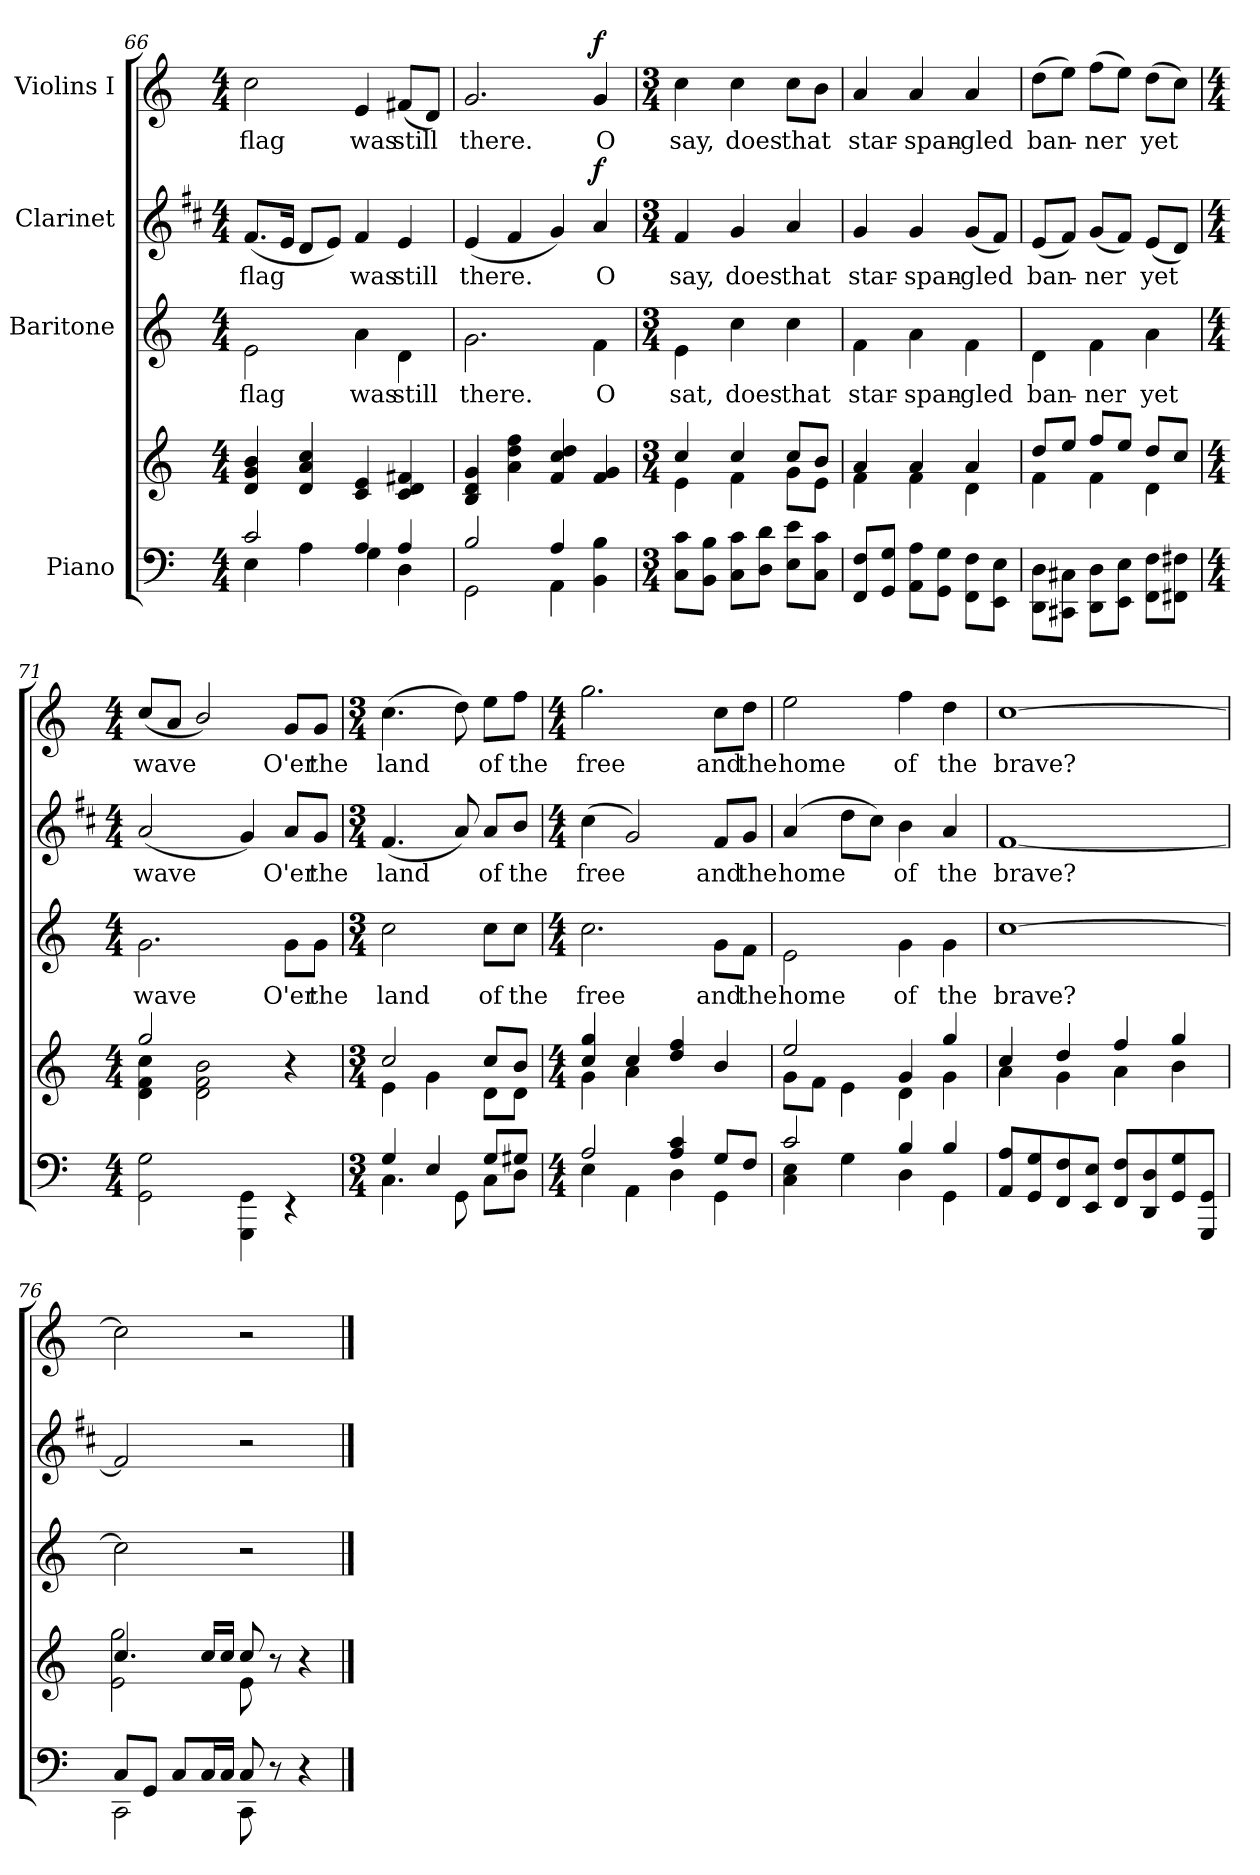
**kern	**kern	**kern	**text	**kern	**text	**dynam	**kern	**text	**dynam
*part4	*part4	*part3	*part3	*part2	*part2	*part2	*part1	*part1	*part1
*staff5	*staff4	*staff3	*staff3	*staff2	*staff2	*staff2	*staff1	*staff1	*staff1
*I"Piano	*	*I"Baritone	*	*I"Clarinet	*	*	*I"Violins I	*	*
*clefF4	*clefG2	*clefG2	*	*clefG2	*	*	*clefG2	*	*
*	*	*ITrd12c21	*	*ITrd1c2	*	*	*	*	*
*k[]	*k[]	*k[]	*	*k[]	*	*	*k[]	*	*
*M4/4	*M4/4	*M4/4	*	*M4/4	*	*	*M4/4	*	*
=66	=66	=66	=66	=66	=66	=66	=66	=66	=66
*^	*	*	*	*	*	*	*	*	*
2c/	4E\	4d/ 4g/ 4b/	2E\	flag	(8.e/L	flag	.	2cc\	flag	.
.	.	.	.	.	16d/Jk	.	.	.	.	.
.	4A\	4d/ 4a/ 4cc/	.	.	8c/L	.	.	.	.	.
.	.	.	.	.	8d/J)	.	.	.	.	.
4A/	4G\	4c/ 4e/	4A\	was	4e/	was	.	4e/	was	.
4A/	4D\	4c/ 4d/ 4f#X/	4D\	still	4d/	still	.	(8f#X/L	still	.
.	.	.	.	.	.	.	.	8d/J)	.	.
=67	=67	=67	=67	=67	=67	=67	=67	=67	=67	=67
2B/	2GG\	4B/ 4d/ 4g/	2.G\	there.	(4d/	there.	.	2.g/	there.	.
.	.	4a\ 4dd\ 4ff\	.	.	4e/	.	.	.	.	.
4A/	4AA\	4f/ 4cc/ 4dd/	.	.	4f/)	.	.	.	.	.
!	!	!	!	!	!	!	!LO:DY:b	!	!	!LO:DY:b
4ryy	4BB\ 4B\	4f/ 4g/	4F\	O	4g/	O	f	4g/	O	f
=68	=68	=68	=68	=68	=68	=68	=68	=68	=68	=68
*M3/4	*	*M3/4	*M3/4	*	*M3/4	*	*	*M3/4	*	*
*	*	*^	*	*	*	*	*	*	*	*
2.ryy	8C\ 8c\L	4cc/	4e\	4E\	sat,	4e/	say,	.	4cc\	say,	.
.	8BB\ 8B\J	.	.	.	.	.	.	.	.	.	.
.	8C\ 8c\L	4cc/	4f\	4c\	does	4f/	does	.	4cc\	does	.
.	8D\ 8d\J	.	.	.	.	.	.	.	.	.	.
.	8E\ 8e\L	8cc/L	8g\L	4c\	that	4g/	that	.	8cc\L	that	.
.	8C\ 8c\J	8b/J	8e\J	.	.	.	.	.	8b\J	.	.
=69	=69	=69	=69	=69	=69	=69	=69	=69	=69	=69	=69
2.ryy	8FF/ 8F/L	4a/	4f\	4F\	-star-	4f/	-star-	.	4a/	-star-	.
.	8GG/ 8G/J	.	.	.	.	.	.	.	.	.	.
.	8AA\ 8A\L	4a/	4f\	4A\	-span-	4f/	-span-	.	4a/	-span-	.
.	8GG\ 8G\J	.	.	.	.	.	.	.	.	.	.
.	8FF\ 8F\L	4a/	4d\	4F\	gled	(8f/L	gled	.	4a/	gled	.
.	8EE\ 8E\J	.	.	.	.	8e/J)	.	.	.	.	.
=70	=70	=70	=70	=70	=70	=70	=70	=70	=70	=70	=70
2.ryy	8DD\ 8D\L	8dd/L	4f\	4D\	-ban-	(8d/L	-ban-	.	(8dd\L	-ban-	.
.	8CC#X\ 8C#X\J	8ee/J	.	.	.	8e/J)	.	.	8ee\J)	.	.
.	8DD\ 8D\L	8ff/L	4f\	4F\	ner	(8f/L	ner	.	(8ff\L	ner	.
.	8EE\ 8E\J	8ee/J	.	.	.	8e/J)	.	.	8ee\J)	.	.
.	8FF\ 8F\L	8dd/L	4d\	4A\	yet	(8d/L	yet	.	(8dd\L	yet	.
.	8FF#X\ 8F#X\J	8cc/J	.	.	.	8c/J)	.	.	8cc\J)	.	.
!!LO:LB:g=z
=71	=71	=71	=71	=71	=71	=71	=71	=71	=71	=71	=71
*M4/4	*	*M4/4	*	*M4/4	*	*M4/4	*	*	*M4/4	*	*
1ryy	2GG\ 2G\	2gg/	4d\ 4f\ 4cc\	2.G\	wave	(2g/	wave	.	(8cc/L	wave	.
.	.	.	.	.	.	.	.	.	8a/J	.	.
.	.	.	2d\ 2f\ 2b\	.	.	.	.	.	2b/)	.	.
.	4GGG\ 4GG\	2ryy	.	.	.	4f/)	.	.	.	.	.
.	4r	.	4r	8G\L	O'er	8g/L	O'er	.	8g/L	O'er	.
.	.	.	.	8G\J	the	8f/J	the	.	8g/J	the	.
=72	=72	=72	=72	=72	=72	=72	=72	=72	=72	=72	=72
*M3/4	*	*M3/4	*	*M3/4	*	*M3/4	*	*	*M3/4	*	*
4G/	4.C\	2cc/	4e\	2c\	land	(4.e/	land	.	(4.cc\	land	.
4E/	.	.	4g\	.	.	.	.	.	.	.	.
.	8GG\	.	.	.	.	8g/)	.	.	8dd\)	.	.
8G/L	8C\L	8cc/L	8d\L	8c\L	of	8g/L	of	.	8ee\L	of	.
8G#X/J	8D\J	8b/J	8d\J	8c\J	the	8a/J	the	.	8ff\J	the	.
=73	=73	=73	=73	=73	=73	=73	=73	=73	=73	=73	=73
*M4/4	*	*M4/4	*	*M4/4	*	*M4/4	*	*	*M4/4	*	*
2A/	4E\	4cc/ 4gg/	4g\	2.c\	free	(4b\	free	.	2.gg\	free	.
.	4AA\	4cc/	4a\	.	.	2f/)	.	.	.	.	.
4A/ 4c/	4D\	4dd/ 4ff/	2ryy	.	.	.	.	.	.	.	.
8G/L	4GG\	4b/	.	8G\L	and	8e/L	and	.	8cc\L	and	.
8F/J	.	.	.	8F\J	the	8f/J	the	.	8dd\J	the	.
=74	=74	=74	=74	=74	=74	=74	=74	=74	=74	=74	=74
2c/	4C\ 4E\	2ee/	8g\L	2E\	home	(4g/	home	.	2ee\	home	.
.	.	.	8f\J	.	.	.	.	.	.	.	.
.	4G\	.	4e\	.	.	8cc\L	.	.	.	.	.
.	.	.	.	.	.	8b\J)	.	.	.	.	.
4B/	4D\	4g/	4d\	4G\	of	4a\	of	.	4ff\	of	.
4B/	4GG\	4gg/	4g\	4G\	the	4g/	the	.	4dd\	the	.
*v	*v	*	*	*	*	*	*	*	*	*	*
=75	=75	=75	=75	=75	=75	=75	=75	=75	=75	=75
8AA/ 8A/L	4cc/	4a\	[1c	brave?	[1e	brave?	.	[1cc	brave?	.
8GG/ 8G/	.	.	.	.	.	.	.	.	.	.
8FF/ 8F/	4dd/	4g\	.	.	.	.	.	.	.	.
8EE/ 8E/J	.	.	.	.	.	.	.	.	.	.
8FF/ 8F/L	4ff/	4a\	.	.	.	.	.	.	.	.
8DD/ 8D/	.	.	.	.	.	.	.	.	.	.
8GG/ 8G/	4gg/	4b\	.	.	.	.	.	.	.	.
8GGG/ 8GG/J	.	.	.	.	.	.	.	.	.	.
=76	=76	=76	=76	=76	=76	=76	=76	=76	=76	=76
*^	*	*	*	*	*	*	*	*	*	*
8C/L	2CC\	4.cc/	2e\ 2gg\	2c\]	.	2e/]	.	.	2cc\]	.	.
8GG/J	.	.	.	.	.	.	.	.	.	.	.
8C/L	.	.	.	.	.	.	.	.	.	.	.
16C/L	.	16cc/LL	.	.	.	.	.	.	.	.	.
16C/JJ	.	16cc/JJ	.	.	.	.	.	.	.	.	.
8C/	8CC\	8cc/	8e\	2r	.	2r	.	.	2r	.	.
4.ryy	8r	8r	4.ryy	.	.	.	.	.	.	.	.
.	4r	4r	.	.	.	.	.	.	.	.	.
*v	*v	*	*	*	*	*	*	*	*	*	*
*	*v	*v	*	*	*	*	*	*	*	*
==	==	==	==	==	==	==	==	==	==
*-	*-	*-	*-	*-	*-	*-	*-	*-	*-
